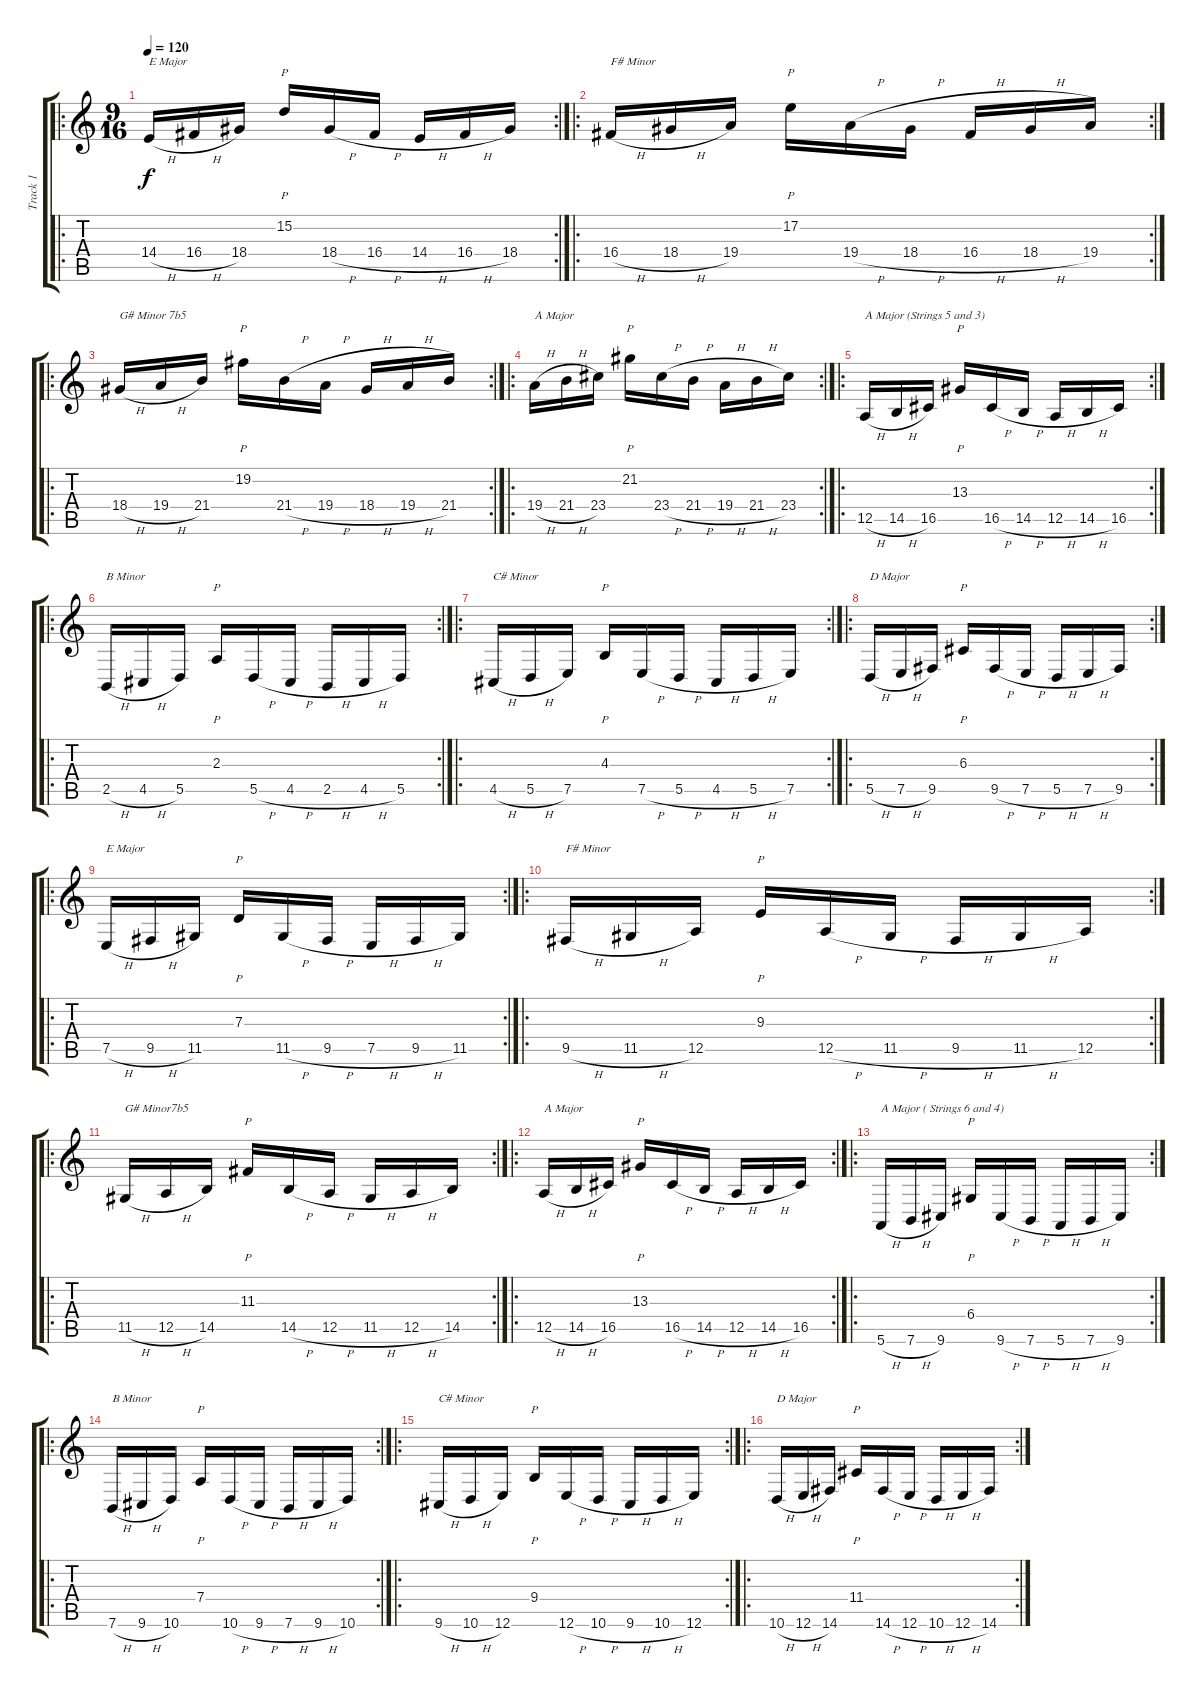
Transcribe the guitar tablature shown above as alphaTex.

\track ("Track 1" "Track 1") {instrument tenorsax}
\staff {score tabs}
\tuning (E4 B3 G3 D3 A2 E2) {hide}
\ro
\rc 2
\ts (9 16)
\tempo 120
\clef g2
\ks c
14.4{h}.16{txt "E Major" dy f} 16.4{h}.16 18.4.16 15.2.16{p} 18.4{h}.16 16.4{h}.16 14.4{h}.16 16.4{h}.16 18.4.16 |
\ro
\rc 2
16.4{h}.16{txt "F# Minor"} 18.4{h}.16 19.4.16 17.2.16{p} 19.4{h}.16 18.4{h}.16 16.4{h}.16 18.4{h}.16 19.4.16 |
\ro
\rc 2
18.4{h}.16{txt "G# Minor 7b5"} 19.4{h}.16 21.4.16 19.2.16{p} 21.4{h}.16 19.4{h}.16 18.4{h}.16 19.4{h}.16 21.4.16 |
\ro
\rc 2
19.4{h}.16{txt "A Major"} 21.4{h}.16 23.4.16 21.2.16{p} 23.4{h}.16 21.4{h}.16 19.4{h}.16 21.4{h}.16 23.4.16 |
\ro
\rc 2
12.5{h}.16{txt "A Major (Strings 5 and 3)"} 14.5{h}.16 16.5.16 13.3.16{p} 16.5{h}.16 14.5{h}.16 12.5{h}.16 14.5{h}.16 16.5.16 |
\ro
\rc 2
2.5{h}.16{txt "B Minor"} 4.5{h}.16 5.5.16 2.3.16{p} 5.5{h}.16 4.5{h}.16 2.5{h}.16 4.5{h}.16 5.5.16 |
\ro
\rc 2
4.5{h}.16{txt "C# Minor"} 5.5{h}.16 7.5.16 4.3.16{p} 7.5{h}.16 5.5{h}.16 4.5{h}.16 5.5{h}.16 7.5.16 |
\ro
\rc 2
5.5{h}.16{txt "D Major"} 7.5{h}.16 9.5.16 6.3.16{p} 9.5{h}.16 7.5{h}.16 5.5{h}.16 7.5{h}.16 9.5.16 |
\ro
\rc 2
7.5{h}.16{txt "E Major"} 9.5{h}.16 11.5.16 7.3.16{p} 11.5{h}.16 9.5{h}.16 7.5{h}.16 9.5{h}.16 11.5.16 |
\ro
\rc 2
9.5{h}.16{txt "F# Minor"} 11.5{h}.16 12.5.16 9.3.16{p} 12.5{h}.16 11.5{h}.16 9.5{h}.16 11.5{h}.16 12.5.16 |
\ro
\rc 2
11.5{h}.16{txt "G# Minor7b5"} 12.5{h}.16 14.5.16 11.3.16{p} 14.5{h}.16 12.5{h}.16 11.5{h}.16 12.5{h}.16 14.5.16 |
\ro
\rc 2
12.5{h}.16{txt "A Major"} 14.5{h}.16 16.5.16 13.3.16{p} 16.5{h}.16 14.5{h}.16 12.5{h}.16 14.5{h}.16 16.5.16 |
\ro
\rc 2
5.6{h}.16{txt "A Major ( Strings 6 and 4)"} 7.6{h}.16 9.6.16 6.4.16{p} 9.6{h}.16 7.6{h}.16 5.6{h}.16 7.6{h}.16 9.6.16 |
\ro
\rc 2
7.6{h}.16{txt "B Minor"} 9.6{h}.16 10.6.16 7.4.16{p} 10.6{h}.16 9.6{h}.16 7.6{h}.16 9.6{h}.16 10.6.16 |
\ro
\rc 2
9.6{h}.16{txt "C# Minor"} 10.6{h}.16 12.6.16 9.4.16{p} 12.6{h}.16 10.6{h}.16 9.6{h}.16 10.6{h}.16 12.6.16 |
\ro
\rc 2
10.6{h}.16{txt "D Major"} 12.6{h}.16 14.6.16 11.4.16{p} 14.6{h}.16 12.6{h}.16 10.6{h}.16 12.6{h}.16 14.6.16
